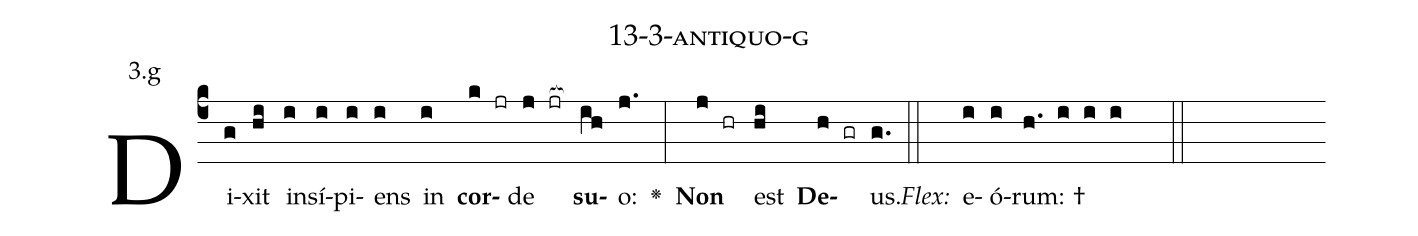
name: 13-3-antiquo-g;
annotation: 3.g;
%%
(c4)Di(g)xit(hi) in(i)sí(i)pi(i)ens(i) in(i) <b>cor</b>(k jr)de(j jr[ocb:1{]) <b>su</b>(ih[ocb:0}])o:(j.) <v>\greheightstar</v>(:) <b>Non</b>(j hr) est(hi) <b>De</b>(h gr)us.(g.) (::)
<i>Flex:</i>()  e(i)ó(i)rum: †(h. i i i  ::)

%E(i) u(i) o(j) u(hi) a(h) e.(g.) (::)
